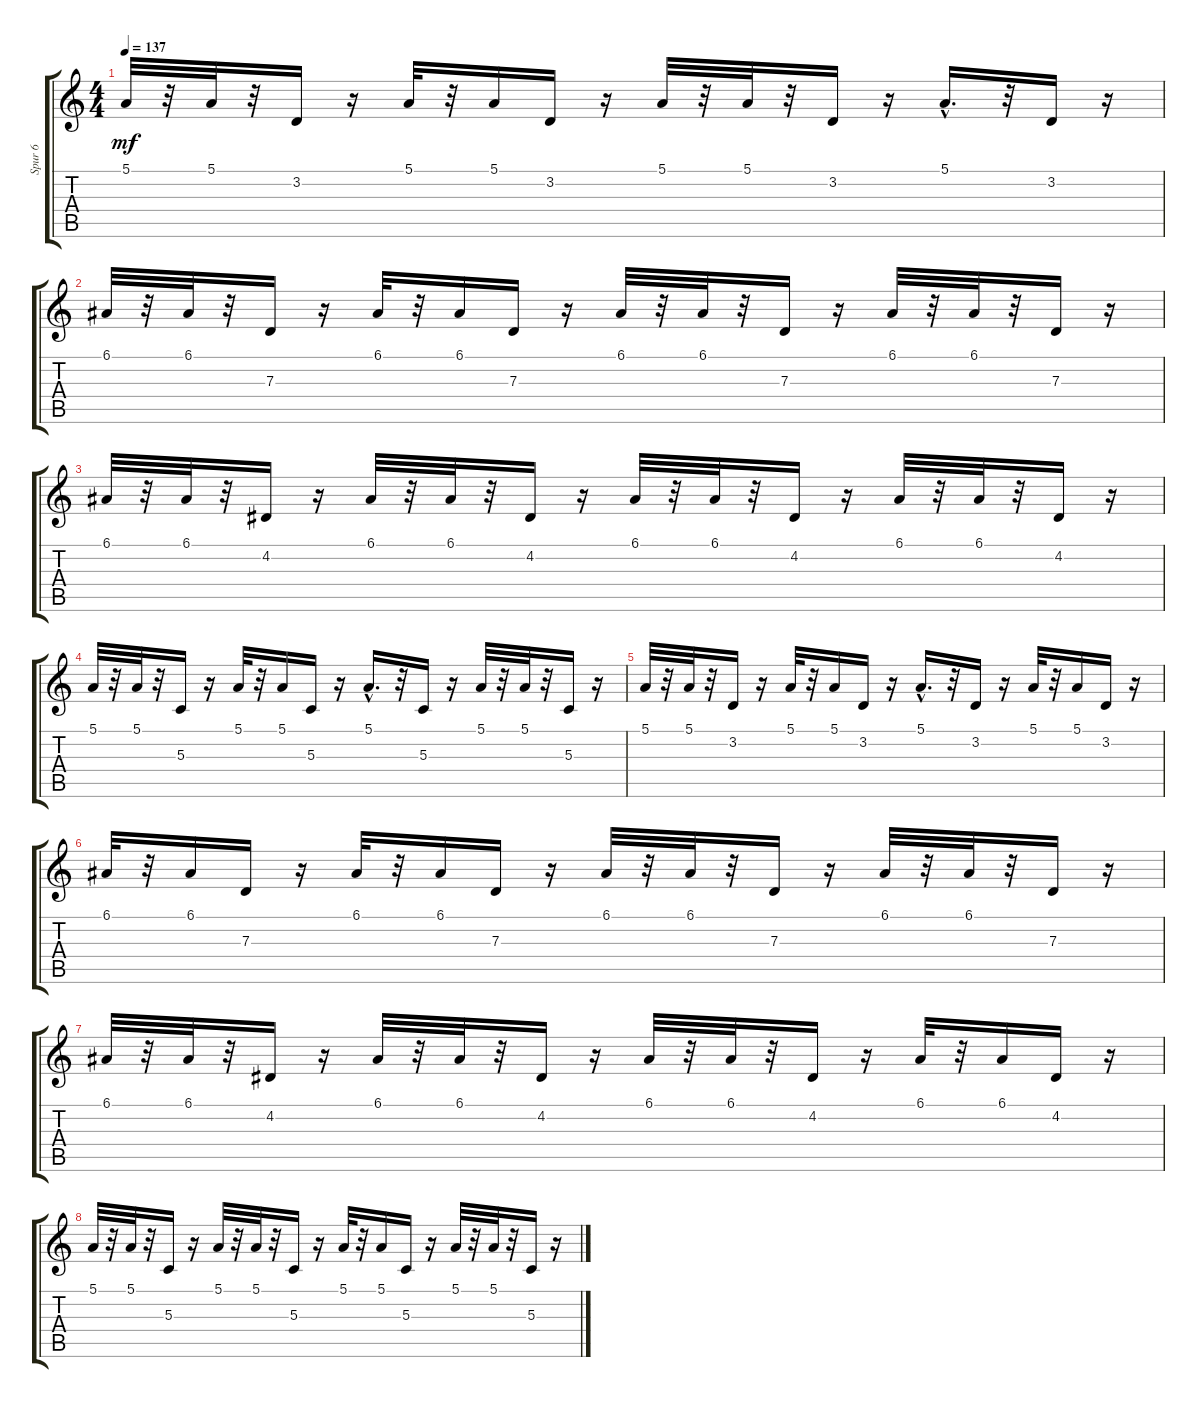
\track ("Spur 6" "Spur 6") {instrument lead2sawtooth}
\staff {score tabs}
\tuning (E4 B3 G3 D3 A2 E2) {hide}
\ts (4 4)
\tempo 137
\clef g2
\ks c
5.1.32{dy mf} r.32 5.1.32 r.32 3.2.16 r.16 5.1.32 r.32 5.1.16 3.2.16 r.16 5.1.32 r.32 5.1.32 r.32 3.2.16 r.16 5.1{hac}.16{d} r.32 3.2.16 r.16 |
6.1.32 r.32 6.1.32 r.32 7.3.16 r.16 6.1.32 r.32 6.1.16 7.3.16 r.16 6.1.32 r.32 6.1.32 r.32 7.3.16 r.16 6.1.32 r.32 6.1.32 r.32 7.3.16 r.16 |
6.1.32 r.32 6.1.32 r.32 4.2.16 r.16 6.1.32 r.32 6.1.32 r.32 4.2.16 r.16 6.1.32 r.32 6.1.32 r.32 4.2.16 r.16 6.1.32 r.32 6.1.32 r.32 4.2.16 r.16 |
5.1.32 r.32 5.1.32 r.32 5.3.16 r.16 5.1.32 r.32 5.1.16 5.3.16 r.16 5.1{hac}.16{d} r.32 5.3.16 r.16 5.1.32 r.32 5.1.32 r.32 5.3.16 r.16 |
5.1.32 r.32 5.1.32 r.32 3.2.16 r.16 5.1.32 r.32 5.1.16 3.2.16 r.16 5.1{hac}.16{d} r.32 3.2.16 r.16 5.1.32 r.32 5.1.16 3.2.16 r.16 |
6.1.32 r.32 6.1.16 7.3.16 r.16 6.1.32 r.32 6.1.16 7.3.16 r.16 6.1.32 r.32 6.1.32 r.32 7.3.16 r.16 6.1.32 r.32 6.1.32 r.32 7.3.16 r.16 |
6.1.32 r.32 6.1.32 r.32 4.2.16 r.16 6.1.32 r.32 6.1.32 r.32 4.2.16 r.16 6.1.32 r.32 6.1.32 r.32 4.2.16 r.16 6.1.32 r.32 6.1.16 4.2.16 r.16 |
5.1.32 r.32 5.1.32 r.32 5.3.16 r.16 5.1.32 r.32 5.1.32 r.32 5.3.16 r.16 5.1.32 r.32 5.1.16 5.3.16 r.16 5.1.32 r.32 5.1.32 r.32 5.3.16 r.16
